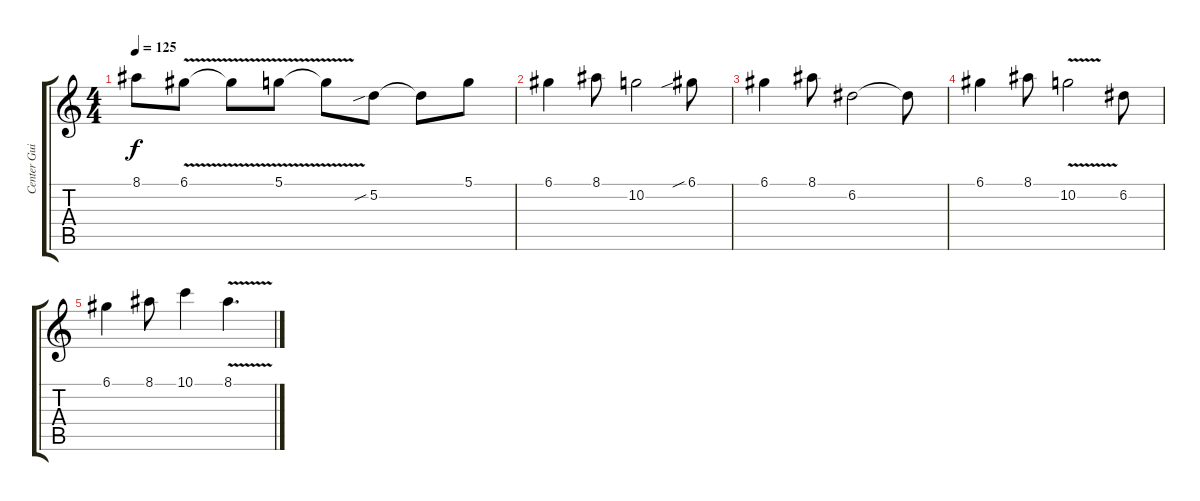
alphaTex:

\track ("Center Guitar 2" "Center Gui") {instrument distortionguitar}
\staff {score tabs}
\tuning (D4 A3 F3 C3 G2 C2) {hide}
\ts (4 4)
\tempo 125
\clef g2
\ks c
8.1{t}.8{dy f} 6.1{v}.8 6.1{t}.8 5.1{v}.8 5.1{t}.8 5.2{sib}.8 5.2{t}.8 5.1.8 |
6.1.4 8.1.8 10.2.2 6.1{sib}.8 |
6.1.4 8.1.8 6.2.2 6.2{t}.8 |
6.1.4 8.1.8 10.2{v}.2 6.2.8 |
6.1.4 8.1.8 10.1.4 8.1{v}.4{d}
